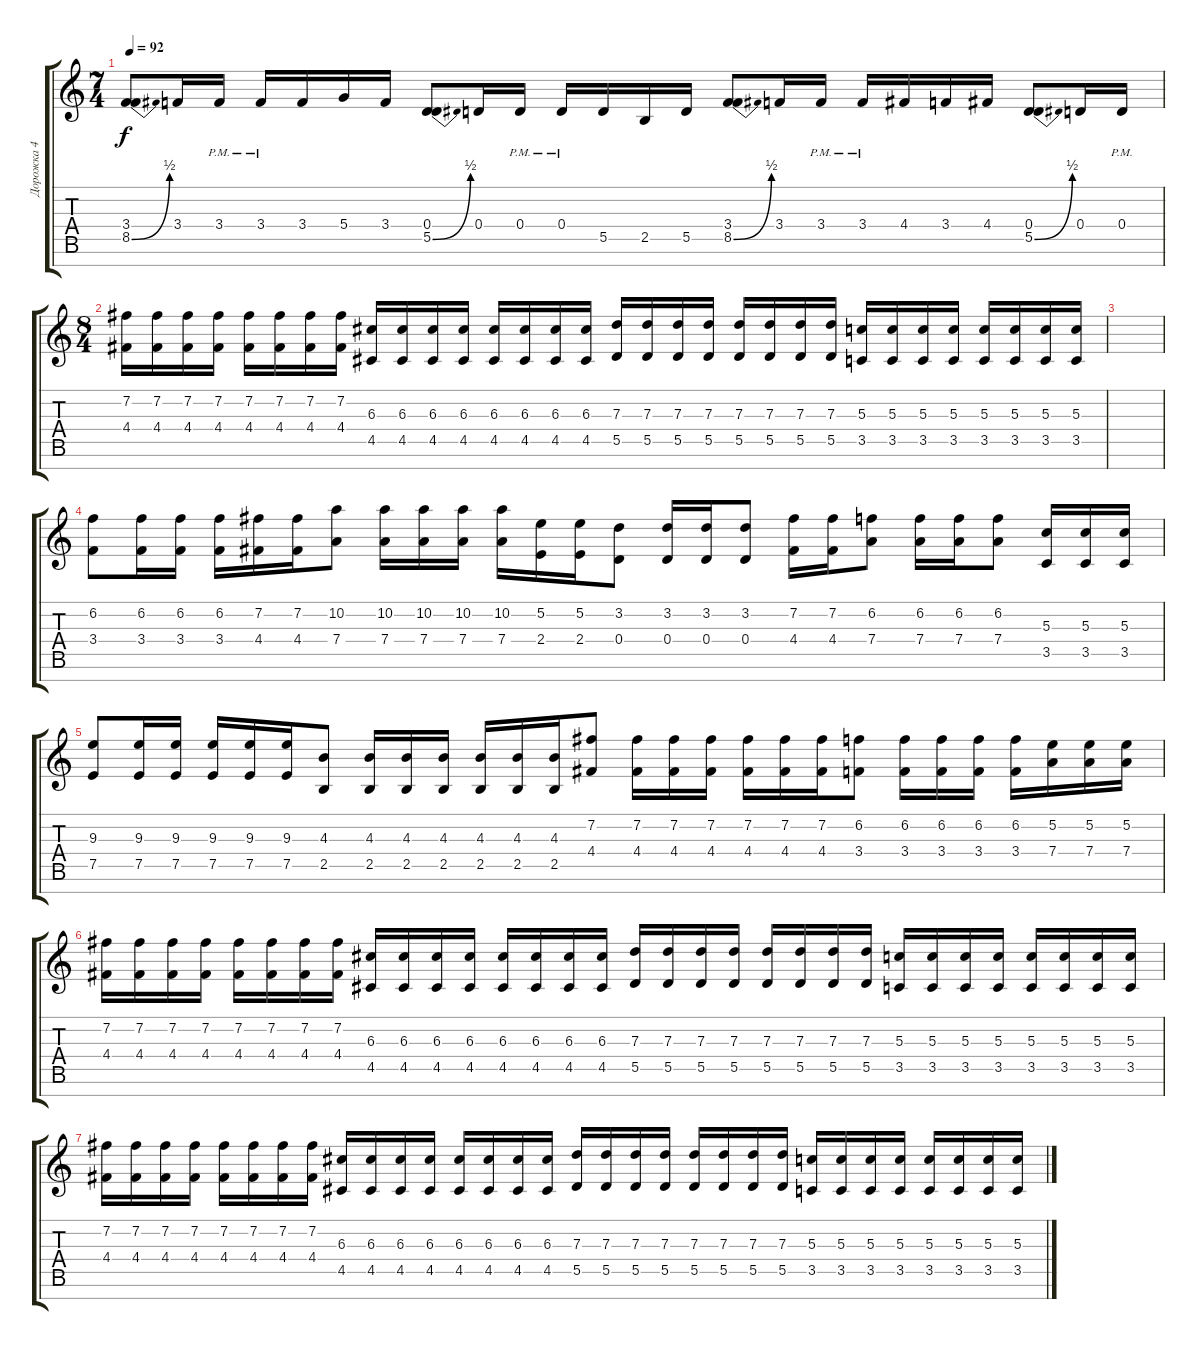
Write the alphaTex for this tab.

\track ("Дорожка 4" "Дорожка 4") {instrument distortionguitar}
\staff {score tabs}
\tuning (E4 B3 G3 D3 A2 E2 B1) {hide}
\ts (7 4)
\tempo 92
\clef g2
\ks c
(3.4 8.5{be (bend 0 0 60 2)}).8{dy f} 3.4.16 3.4{pm}.16 3.4{pm}.16 3.4.16 5.4.16 3.4.16 (0.4 5.5{be (bend 0 0 60 2)}).8 0.4.16 0.4{pm}.16 0.4{pm}.16 5.5.16 2.5.16 5.5.16 (3.4 8.5{be (bend 0 0 60 2)}).8 3.4.16 3.4{pm}.16 3.4{pm}.16 4.4.16 3.4.16 4.4.16 (0.4 5.5{be (bend 0 0 60 2)}).8 0.4.16 0.4{pm}.16 |
\ts (8 4)
(7.2 4.4).16 (7.2 4.4).16 (7.2 4.4).16 (7.2 4.4).16 (7.2 4.4).16 (7.2 4.4).16 (7.2 4.4).16 (7.2 4.4).16 (6.3 4.5).16 (6.3 4.5).16 (6.3 4.5).16 (6.3 4.5).16 (6.3 4.5).16 (6.3 4.5).16 (6.3 4.5).16 (6.3 4.5).16 (7.3 5.5).16 (7.3 5.5).16 (7.3 5.5).16 (7.3 5.5).16 (7.3 5.5).16 (7.3 5.5).16 (7.3 5.5).16 (7.3 5.5).16 (5.3 3.5).16 (5.3 3.5).16 (5.3 3.5).16 (5.3 3.5).16 (5.3 3.5).16 (5.3 3.5).16 (5.3 3.5).16 (5.3 3.5).16 |
|
(6.2 3.4).8 (6.2 3.4).16 (6.2 3.4).16 (6.2 3.4).16 (7.2 4.4).16 (7.2 4.4).16 (10.2 7.4).8 (10.2 7.4).16 (10.2 7.4).16 (10.2 7.4).16 (10.2 7.4).16 (5.2 2.4).16 (5.2 2.4).16 (3.2 0.4).8 (3.2 0.4).16 (3.2 0.4).16 (3.2 0.4).8 (7.2 4.4).16 (7.2 4.4).16 (6.2 7.4).8 (6.2 7.4).16 (6.2 7.4).16 (6.2 7.4).8 (5.3 3.5).16 (5.3 3.5).16 (5.3 3.5).16 |
(9.3 7.5).8 (9.3 7.5).16 (9.3 7.5).16 (9.3 7.5).16 (9.3 7.5).16 (9.3 7.5).16 (4.3 2.5).8 (4.3 2.5).16 (4.3 2.5).16 (4.3 2.5).16 (4.3 2.5).16 (4.3 2.5).16 (4.3 2.5).16 (7.2 4.4).8 (7.2 4.4).16 (7.2 4.4).16 (7.2 4.4).16 (7.2 4.4).16 (7.2 4.4).16 (7.2 4.4).16 (6.2 3.4).8 (6.2 3.4).16 (6.2 3.4).16 (6.2 3.4).16 (6.2 3.4).16 (5.2 7.4).16 (5.2 7.4).16 (5.2 7.4).16 |
(7.2 4.4).16 (7.2 4.4).16 (7.2 4.4).16 (7.2 4.4).16 (7.2 4.4).16 (7.2 4.4).16 (7.2 4.4).16 (7.2 4.4).16 (6.3 4.5).16 (6.3 4.5).16 (6.3 4.5).16 (6.3 4.5).16 (6.3 4.5).16 (6.3 4.5).16 (6.3 4.5).16 (6.3 4.5).16 (7.3 5.5).16 (7.3 5.5).16 (7.3 5.5).16 (7.3 5.5).16 (7.3 5.5).16 (7.3 5.5).16 (7.3 5.5).16 (7.3 5.5).16 (5.3 3.5).16 (5.3 3.5).16 (5.3 3.5).16 (5.3 3.5).16 (5.3 3.5).16 (5.3 3.5).16 (5.3 3.5).16 (5.3 3.5).16 |
(7.2 4.4).16 (7.2 4.4).16 (7.2 4.4).16 (7.2 4.4).16 (7.2 4.4).16 (7.2 4.4).16 (7.2 4.4).16 (7.2 4.4).16 (6.3 4.5).16 (6.3 4.5).16 (6.3 4.5).16 (6.3 4.5).16 (6.3 4.5).16 (6.3 4.5).16 (6.3 4.5).16 (6.3 4.5).16 (7.3 5.5).16 (7.3 5.5).16 (7.3 5.5).16 (7.3 5.5).16 (7.3 5.5).16 (7.3 5.5).16 (7.3 5.5).16 (7.3 5.5).16 (5.3 3.5).16 (5.3 3.5).16 (5.3 3.5).16 (5.3 3.5).16 (5.3 3.5).16 (5.3 3.5).16 (5.3 3.5).16 (5.3 3.5).16
